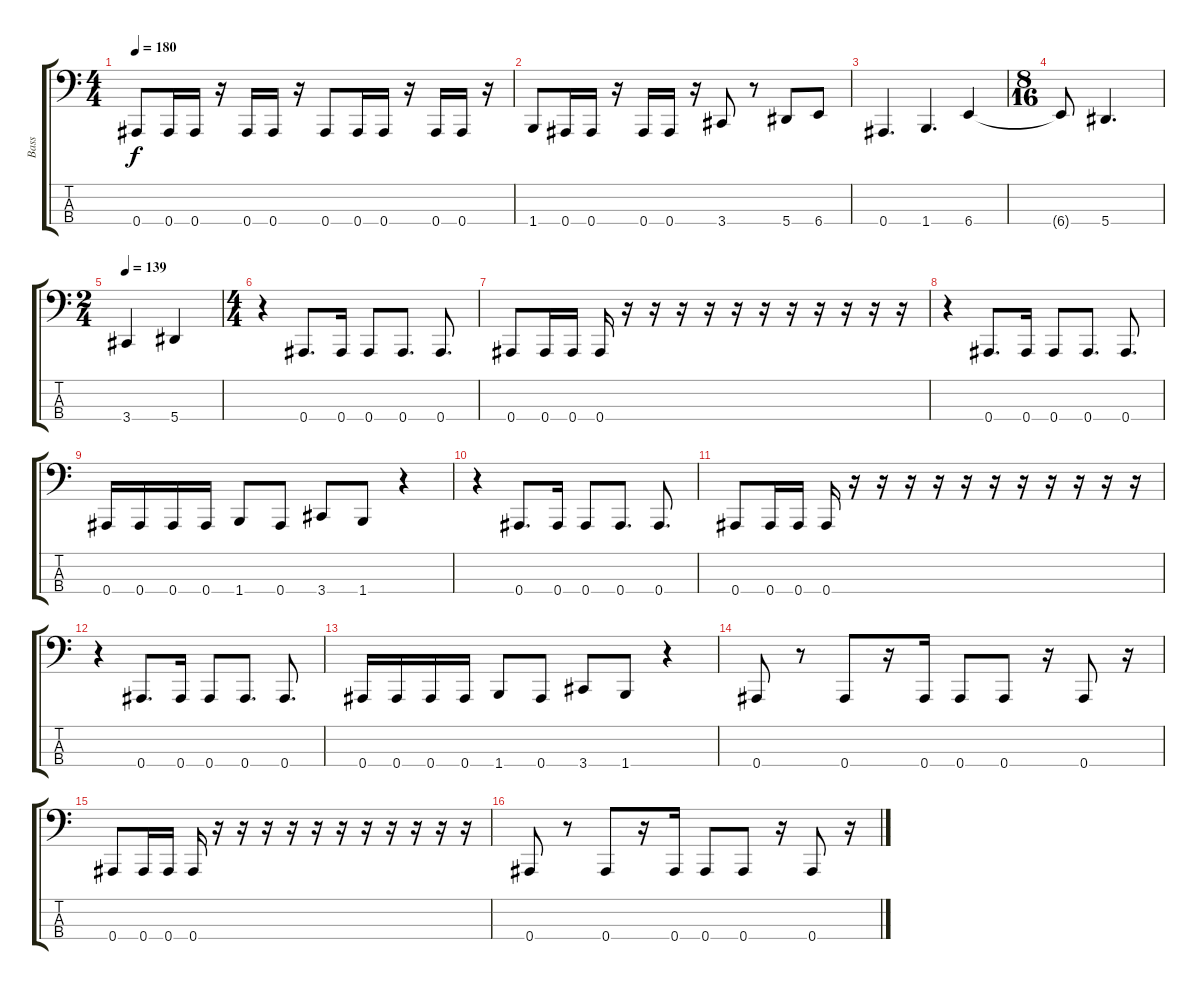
\track ("Bass" "Bass") {instrument electricbasspick}
\staff {score tabs}
\tuning (Eb2 Bb1 F1 Bb0) {hide}
\ts (4 4)
\tempo 180
\clef f4
\ks c
0.4.8{dy f} 0.4.16 0.4.16 r.16 0.4.16 0.4.16 r.16 0.4.8 0.4.16 0.4.16 r.16 0.4.16 0.4.16 r.16 |
1.4.8 0.4.16 0.4.16 r.16 0.4.16 0.4.16 r.16 3.4.8 r.8 5.4.8 6.4.8 |
0.4.4{d} 1.4.4{d} 6.4.4 |
\ts (8 16)
6.4{t}.8 5.4.4{d} |
\ts (2 4)
\tempo 139
3.4.4 5.4.4 |
\ts (4 4)
r.4 0.4.8{d} 0.4.16 0.4.8 0.4.8{d} 0.4.8{d} |
0.4.8 0.4.16 0.4.16 0.4.16 r.16 r.16 r.16 r.16 r.16 r.16 r.16 r.16 r.16 r.16 r.16 |
r.4 0.4.8{d} 0.4.16 0.4.8 0.4.8{d} 0.4.8{d} |
0.4.16 0.4.16 0.4.16 0.4.16 1.4.8 0.4.8 3.4.8 1.4.8 r.4 |
r.4 0.4.8{d} 0.4.16 0.4.8 0.4.8{d} 0.4.8{d} |
0.4.8 0.4.16 0.4.16 0.4.16 r.16 r.16 r.16 r.16 r.16 r.16 r.16 r.16 r.16 r.16 r.16 |
r.4 0.4.8{d} 0.4.16 0.4.8 0.4.8{d} 0.4.8{d} |
0.4.16 0.4.16 0.4.16 0.4.16 1.4.8 0.4.8 3.4.8 1.4.8 r.4 |
0.4.8 r.8 0.4.8 r.16 0.4.16 0.4.8 0.4.8 r.16 0.4.8 r.16 |
0.4.8 0.4.16 0.4.16 0.4.16 r.16 r.16 r.16 r.16 r.16 r.16 r.16 r.16 r.16 r.16 r.16 |
0.4.8 r.8 0.4.8 r.16 0.4.16 0.4.8 0.4.8 r.16 0.4.8 r.16
